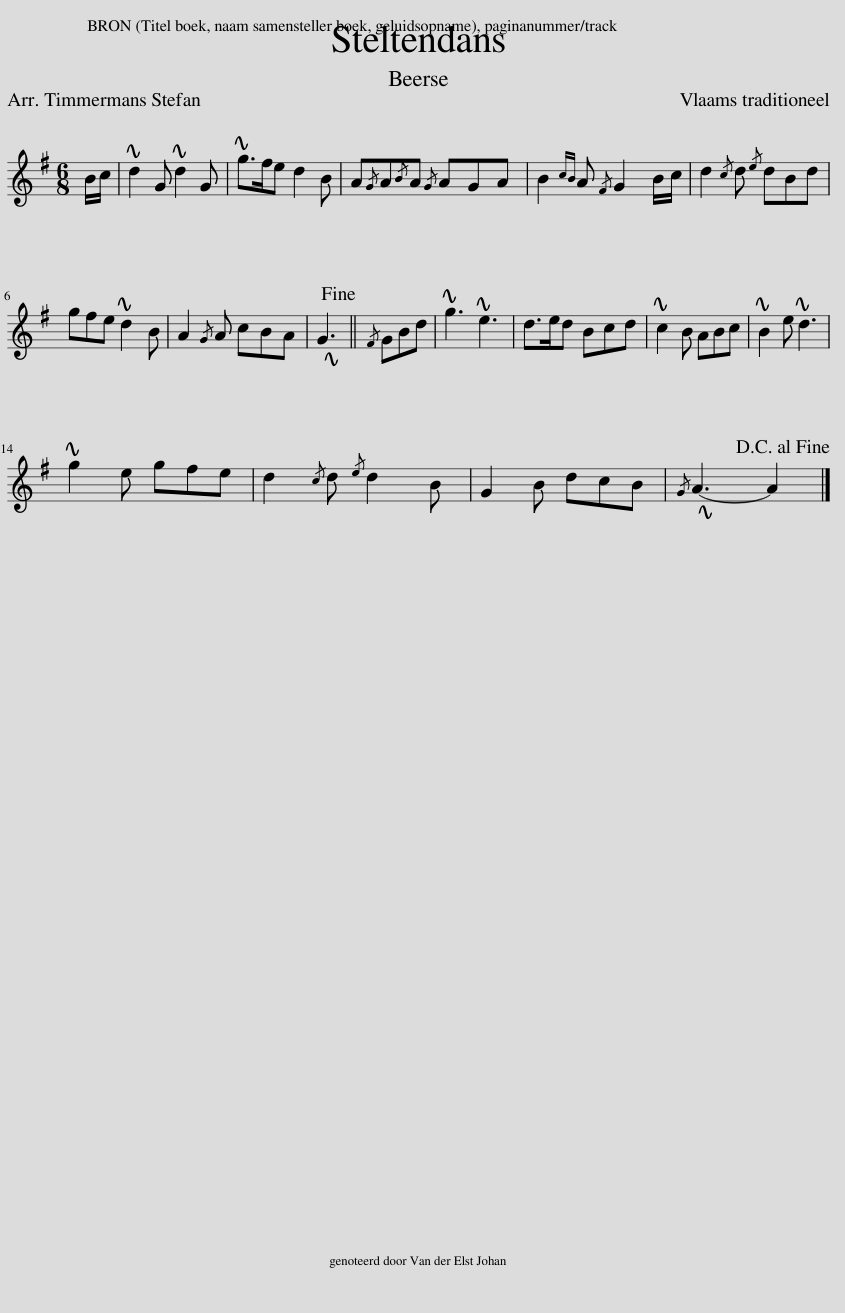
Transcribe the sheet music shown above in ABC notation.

X:1
L:1/8
M:6/8
I:linebreak $
K:none
V:1 treble transpose=-2
V:1
[K:G] ^c/d/ | e2 A e2 A | a>^gf e2 ^c | B{/A}B{/^c}B{/A} BAB | ^c2{dc} B{/^G} A2 c/d/ |$ %5
 e2{/d} e{/f} e^ce | a^gf e2 ^c | B2{/A} B d^cB | A3!fine! ||{/^G} A^ce | %10
 a3 f3 | e>fe ^cde |$ d2 ^c Bcd | ^c2 f e3 | a2 f a^gf | %15
 e2{/d} e{/f} e2 ^c | A2 ^c edc |{/A} B3- B2!D.C.! |] %18
